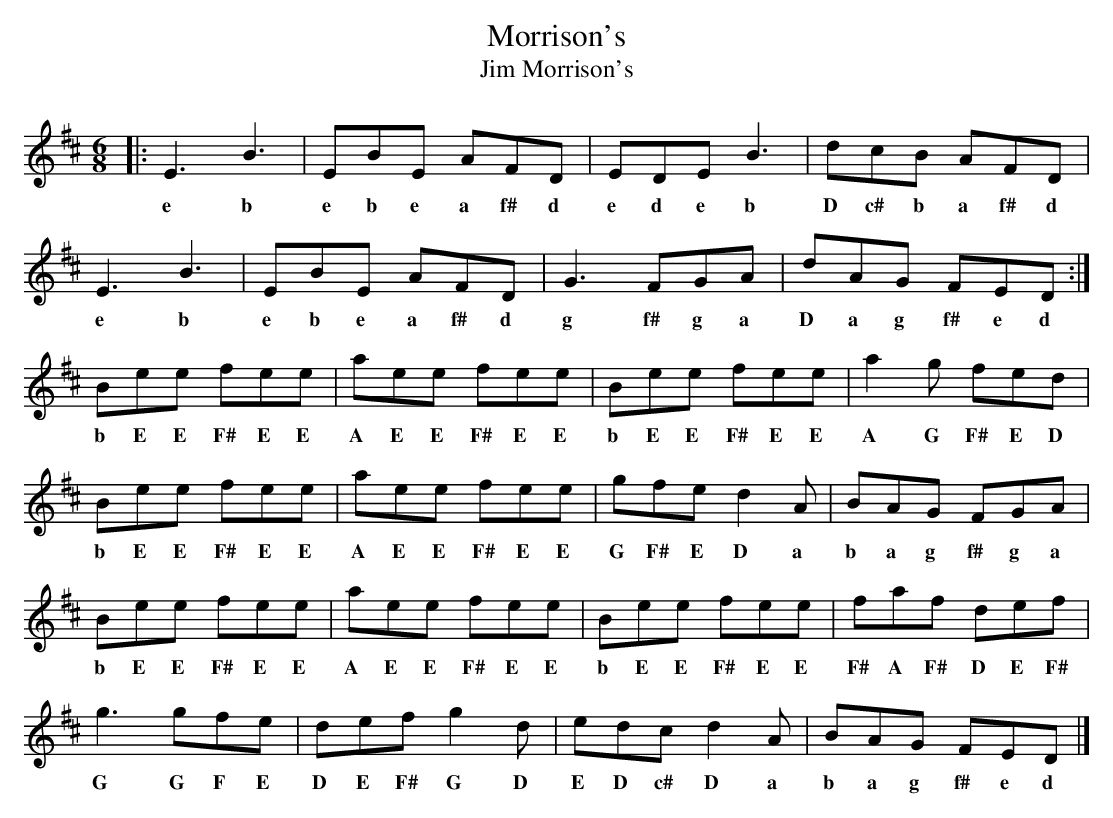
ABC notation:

X:1
T:Morrison's
T:Jim Morrison's
M:6/8
L:1/8
K:Edor
|:E3 B3|EBE AFD|EDE B3|dcB AFD|
w:e b e b e a f# d e d e b D c# b a f# d
E3 B3|EBE AFD|G3 FGA|dAG FED:|
w:e b e b e a f# d g f# g a D a g f# e d
Bee fee|aee fee|Bee fee|a2g fed|
w:b E E F# E E A E E F# E E b E E F# E E A G F# E D
Bee fee|aee fee|gfe d2A|BAG FGA|
w: b E E F# E E A E E F# E E G F# E D a b a g f# g a
Bee fee|aee fee|Bee fee|faf def|
w:b E E F# E E A E E F# E E b E E F# E E F# A F# D E F#
g3 gfe|def g2d|edc d2A|BAG FED|]
w:G G F E D E F# G D E D c# D a b a g f# e d
